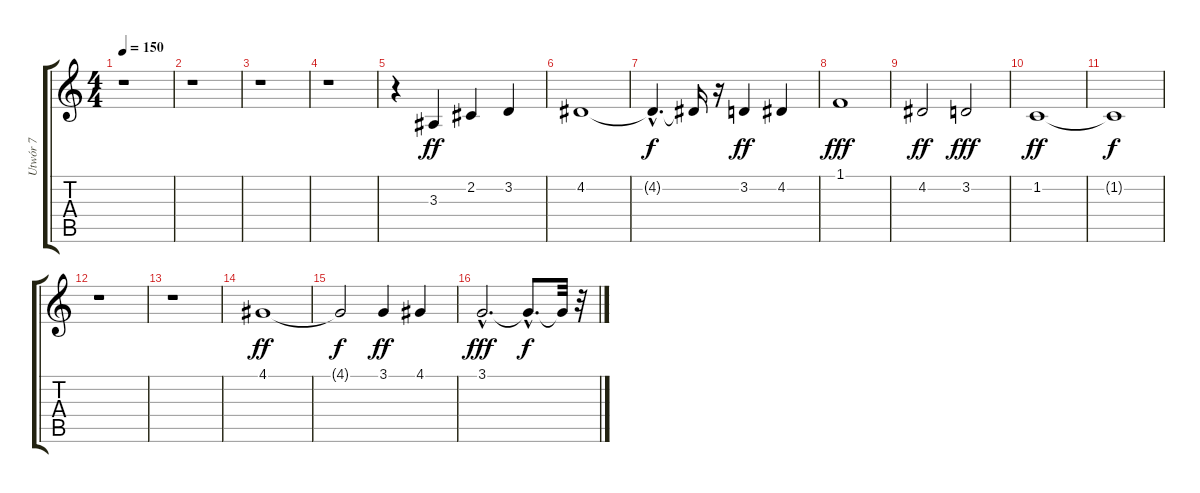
\track ("Utwór 7" "Utwór 7") {instrument lead6voice}
\staff {score tabs}
\tuning (E4 B3 G3 D3 A2 E2) {hide}
\ts (4 4)
\tempo 150
\clef g2
\ks c
r.1{dy ff instrument lead6voice} |
r.1 |
r.1 |
r.1 |
r.4 3.3.4 2.2.4 3.2.4 |
4.2.1 |
4.2{hac t}.4{d dy f} 4.2{t}.16 r.16 3.2.4{dy ff} 4.2.4 |
1.1.1{dy fff} |
4.2.2{dy ff} 3.2.2{dy fff} |
1.2.1{dy ff} |
1.2{t}.1{dy f} |
r.1 |
r.1 |
4.1.1{dy ff} |
4.1{t}.2{dy f} 3.1.4{dy ff} 4.1.4 |
3.1{hac}.2{d dy fff} 3.1{hac t}.8{d dy f} 3.1{t}.32 r.32
